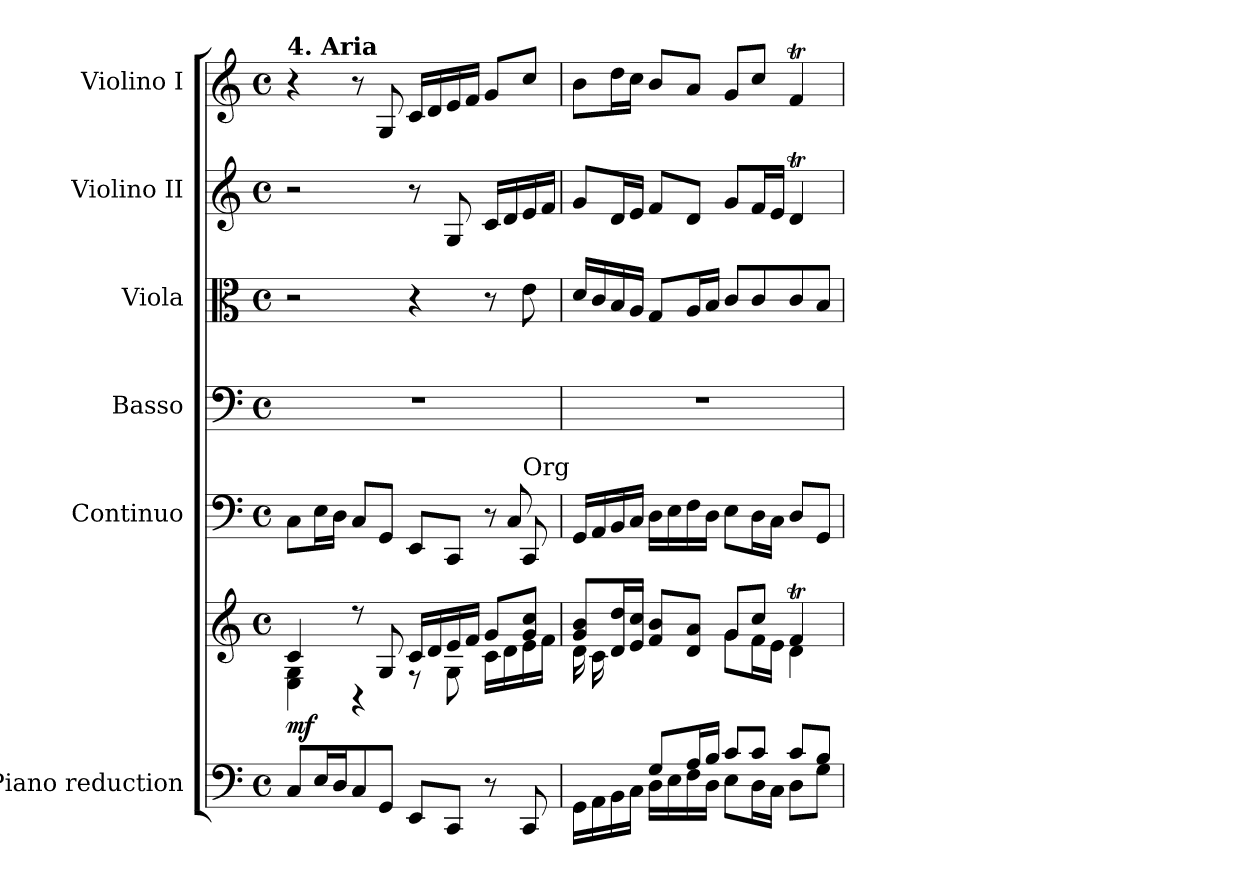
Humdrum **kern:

**kern	**kern	**dynam	**kern	**kern	**kern	**kern	**kern
*part6	*part6	*part6	*part5	*part4	*part3	*part2	*part1
*staff7	*staff6	*staff6/7	*staff5	*staff4	*staff3	*staff2	*staff1
*I"Piano reduction	*	*	*I"Continuo	*I"Basso	*I"Viola	*I"Violino II	*I"Violino I
*I'Pno	*	*	*	*	*I'Vla	*I'Vln	*I'Vln
*stria5	*stria5	*	*	*	*	*	*
*clefF4	*clefG2	*	*clefF4	*clefF4	*clefC3	*clefG2	*clefG2
*k[]	*k[]	*	*k[]	*k[]	*k[]	*k[]	*k[]
*M4/4	*M4/4	*	*M4/4	*M4/4	*M4/4	*M4/4	*M4/4
*met(c)	*met(c)	*	*met(c)	*met(c)	*met(c)	*met(c)	*met(c)
=1	=1	=1	=1	=1	=1	=1	=1
*	*^	*	*^	*	*	*	*
!	!	!	!	!	!	!	!	!	!LO:TX:a:B:t=4. Aria
!	!	!	!LO:DY:b	!	!	!	!	!	!
8C/L	4c/	4E\ 4G\	mf	8C\L	2..ryy	1r	2r	2r	4r
16E/L	.	.	.	16E\L	.	.	.	.	.
16D/J	.	.	.	16D\JJ	.	.	.	.	.
8C/	8r	4r	.	8C/L	.	.	.	.	8r
8GG/J	8G/	.	.	8GG/J	.	.	.	.	8G/
8EE/L	16c/LL	8r	.	8EE/L	.	.	4r	8r	16c/LL
.	16d/	.	.	.	.	.	.	.	16d/
8CC/J	16e/	8G\	.	8CC/J	.	.	.	8G/	16e/
.	16f/JJ	.	.	.	.	.	.	.	16f/JJ
8r	8g/L	16c\LL	.	8r	.	.	8r	16c/LL	8g/L
.	.	16d\	.	.	.	.	.	16d/	.
!	!	!	!	!LO:TX:a:t=Org	!	!	!	!	!
8CC/	8g/ 8cc/J	16e\	.	8CC/	8C!/	.	8e\	16e/	8cc/J
.	.	16f\JJ	.	.	.	.	.	16f/JJ	.
*	*	*	*	*v	*v	*	*	*	*
=2	=2	=2	=2	=2	=2	=2	=2	=2
*^	*	*^	*	*	*	*	*	*
8ryy	16GG\LL	8g/ 8b/L	2ryy	16d\LL	.	16GG/LL	1r	16d/LL	8g/L	8b\L
.	16AA\	.	.	16c\	.	16AA/	.	16c/	.	.
16B/	16BB\	16d/ 16dd/L	.	2..ryy	.	16BB/	.	16B/	16d/L	16dd\L
16A/JJ	16C\JJ	16e/ 16cc/JJ	.	.	.	16C/JJ	.	16A/JJ	16e/JJ	16cc\JJ
8G/L	16D\LL	8f/ 8b/L	.	.	.	16D\LL	.	8G/L	8f/L	8b/L
.	16E\	.	.	.	.	16E\	.	.	.	.
16A/L	16F\	8d/ 8a/J	.	.	.	16F\	.	16A/L	8d/J	8a/J
16B/JJ	16D\JJ	.	.	.	.	16D\JJ	.	16B/JJ	.	.
8c/L	8E\L	8g/L	8g\L	.	.	8E\L	.	8c/L	8g/L	8g/L
8c/J	16D\L	8cc/J	16f\L	.	.	16D\L	.	8c/	16f/L	8cc/J
.	16C\JJ	.	16e\JJ	.	.	16C\JJ	.	.	16e/JJ	.
8c/L	8D\L	4fT/	4d\	.	.	8D/L	.	8c/	4dT/	4fT/
8B/J	8G\J	.	.	.	.	8GG/J	.	8B/J	.	.
*v	*v	*	*	*	*	*	*	*	*	*
*	*v	*v	*v	*	*	*	*	*	*
=	=	=	=	=	=	=	=
*-	*-	*-	*-	*-	*-	*-	*-
